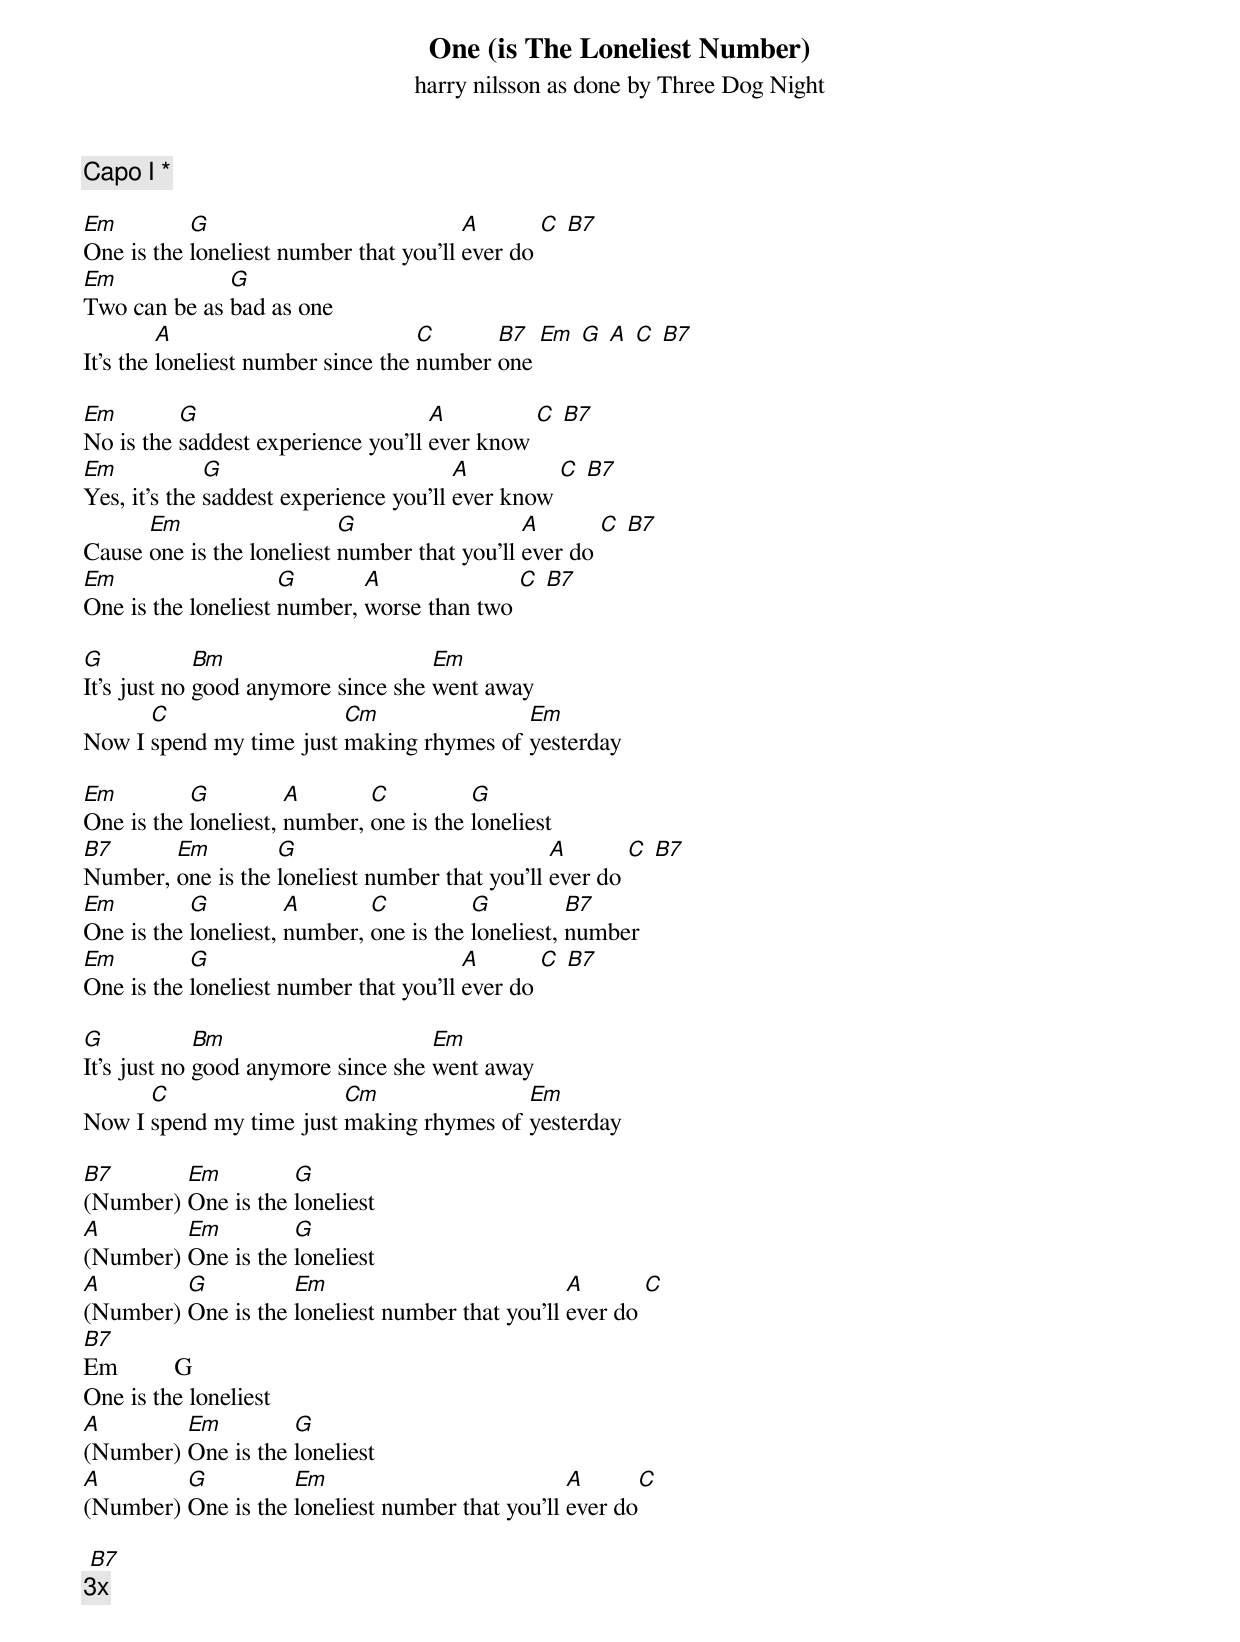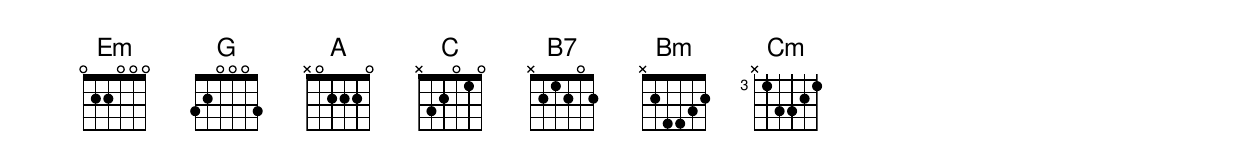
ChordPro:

{title: One (is The Loneliest Number)}
{subtitle: harry nilsson as done by Three Dog Night}
{c:Capo I *}

[Em]One is the [G]loneliest number that you'll [A]ever do [C] [B7]
[Em]Two can be as [G]bad as one
It's the [A]loneliest number since the [C]number [B7]one [Em] [G] [A] [C] [B7]

[Em]No is the [G]saddest experience you'll [A]ever know [C] [B7]
[Em]Yes, it's the [G]saddest experience you'll [A]ever know [C] [B7]
Cause [Em]one is the loneliest [G]number that you'll [A]ever do [C] [B7]
[Em]One is the loneliest [G]number, [A]worse than two [C] [B7]

[G]It's just no [Bm]good anymore since she [Em]went away
Now I [C]spend my time just [Cm]making rhymes of [Em]yesterday

[Em]One is the [G]loneliest, [A]number, [C]one is the [G]loneliest
[B7]Number, [Em]one is the [G]loneliest number that you'll [A]ever do [C] [B7]
[Em]One is the [G]loneliest, [A]number, [C]one is the [G]loneliest, [B7]number
[Em]One is the [G]loneliest number that you'll [A]ever do [C] [B7]

[G]It's just no [Bm]good anymore since she [Em]went away
Now I [C]spend my time just [Cm]making rhymes of [Em]yesterday

[B7](Number) [Em]One is the [G]loneliest
[A](Number) [Em]One is the [G]loneliest
[A](Number) [G]One is the [Em]loneliest number that you'll [A]ever do [C]
[B7]Em         G
One is the loneliest
[A](Number) [Em]One is the [G]loneliest
[A](Number) [G]One is the [Em]loneliest number that you'll [A]ever do[C]

 [B7]
 {c:3x}
